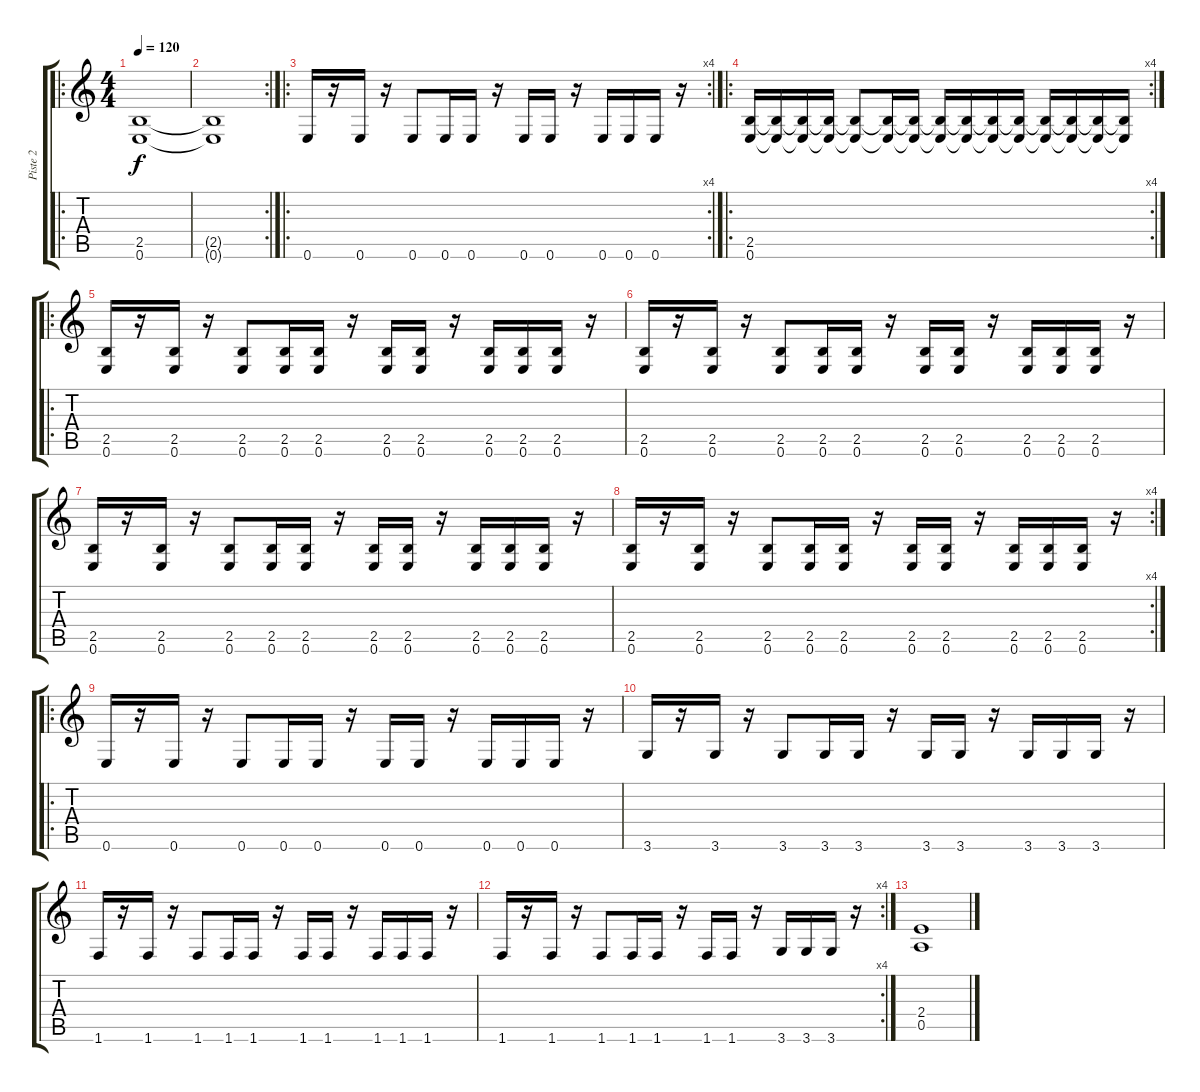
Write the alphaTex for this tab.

\track ("Piste 2" "Piste 2") {instrument distortionguitar}
\staff {score tabs}
\tuning (E4 B3 G3 D3 A2 E2) {hide}
\ro
\ts (4 4)
\tempo 120
\clef g2
\ks c
(2.5 0.6).1{dy f} |
\rc 2
(2.5{t} 0.6{t}).1 |
\ro
\rc 4
0.6.16 r.16 0.6.16 r.16 0.6.8 0.6.16 0.6.16 r.16 0.6.16 0.6.16 r.16 0.6.16 0.6.16 0.6.16 r.16 |
\ro
\rc 4
(2.5 0.6).16 (2.5{t} 0.6{t}).16 (2.5{t} 0.6{t}).16 (2.5{t} 0.6{t}).16 (2.5{t} 0.6{t}).8 (2.5{t} 0.6{t}).16 (2.5{t} 0.6{t}).16 (2.5{t} 0.6{t}).16 (2.5{t} 0.6{t}).16 (2.5{t} 0.6{t}).16 (2.5{t} 0.6{t}).16 (2.5{t} 0.6{t}).16 (2.5{t} 0.6{t}).16 (2.5{t} 0.6{t}).16 (2.5{t} 0.6{t}).16 |
\ro
(2.5 0.6).16 r.16 (2.5 0.6).16 r.16 (2.5 0.6).8 (2.5 0.6).16 (2.5 0.6).16 r.16 (2.5 0.6).16 (2.5 0.6).16 r.16 (2.5 0.6).16 (2.5 0.6).16 (2.5 0.6).16 r.16 |
(2.5 0.6).16 r.16 (2.5 0.6).16 r.16 (2.5 0.6).8 (2.5 0.6).16 (2.5 0.6).16 r.16 (2.5 0.6).16 (2.5 0.6).16 r.16 (2.5 0.6).16 (2.5 0.6).16 (2.5 0.6).16 r.16 |
(2.5 0.6).16 r.16 (2.5 0.6).16 r.16 (2.5 0.6).8 (2.5 0.6).16 (2.5 0.6).16 r.16 (2.5 0.6).16 (2.5 0.6).16 r.16 (2.5 0.6).16 (2.5 0.6).16 (2.5 0.6).16 r.16 |
\rc 4
(2.5 0.6).16 r.16 (2.5 0.6).16 r.16 (2.5 0.6).8 (2.5 0.6).16 (2.5 0.6).16 r.16 (2.5 0.6).16 (2.5 0.6).16 r.16 (2.5 0.6).16 (2.5 0.6).16 (2.5 0.6).16 r.16 |
\ro
0.6.16 r.16 0.6.16 r.16 0.6.8 0.6.16 0.6.16 r.16 0.6.16 0.6.16 r.16 0.6.16 0.6.16 0.6.16 r.16 |
3.6.16 r.16 3.6.16 r.16 3.6.8 3.6.16 3.6.16 r.16 3.6.16 3.6.16 r.16 3.6.16 3.6.16 3.6.16 r.16 |
1.6.16 r.16 1.6.16 r.16 1.6.8 1.6.16 1.6.16 r.16 1.6.16 1.6.16 r.16 1.6.16 1.6.16 1.6.16 r.16 |
\rc 4
1.6.16 r.16 1.6.16 r.16 1.6.8 1.6.16 1.6.16 r.16 1.6.16 1.6.16 r.16 3.6.16 3.6.16 3.6.16 r.16 |
(2.4 0.5).1
